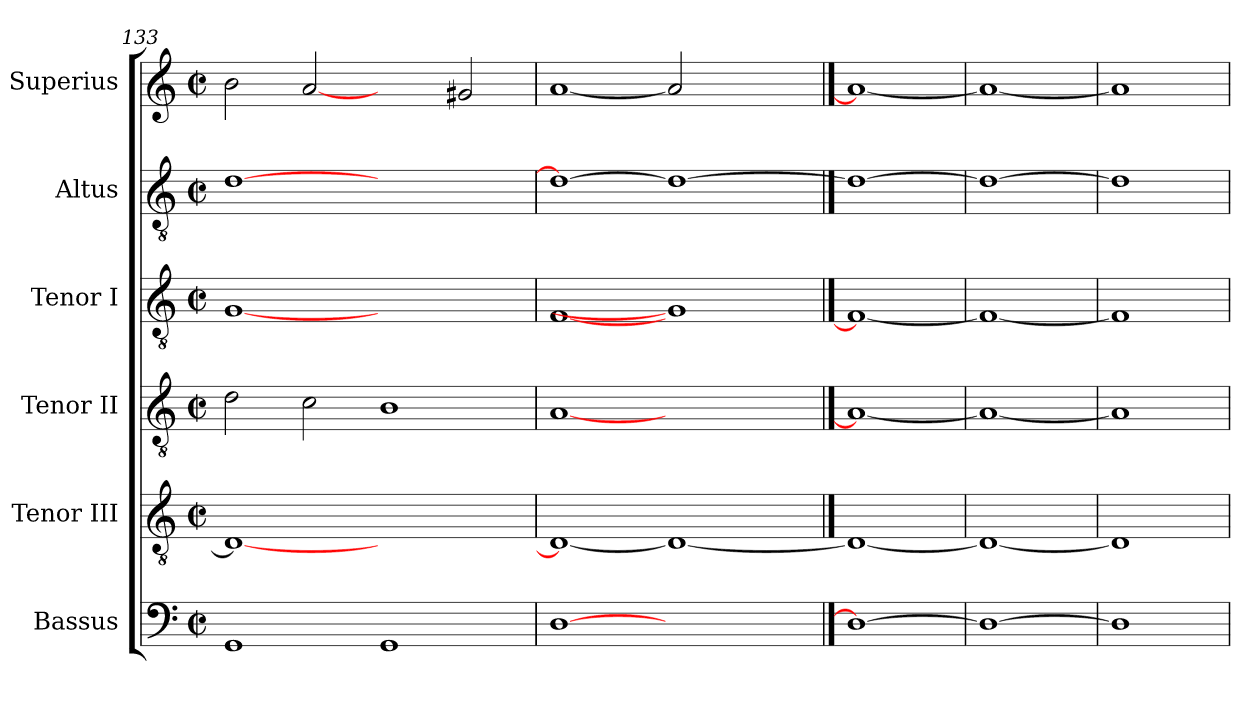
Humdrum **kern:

**kern	**kern	**kern	**kern	**kern	**kern
*part6	*part5	*part4	*part3	*part2	*part1
*staff6	*staff5	*staff4	*staff3	*staff2	*staff1
*I"Bassus	*I"Tenor III	*I"Tenor II	*I"Tenor I	*I"Altus	*I"Superius
*I'B.	*I'T.t.	*I'T.s.	*I'T.p.	*I'C.	*I'S.
*clefF4	*clefGv2	*clefGv2	*clefGv2	*clefGv2	*clefG2
*	*ITrd7c12	*ITrd7c12	*ITrd7c12	*ITrd7c12	*
*k[]	*k[]	*k[]	*k[]	*k[]	*k[]
*C:	*C:	*C:	*C:	*C:	*C:
*M2/2	*M2/2	*M2/2	*M2/2	*M2/2	*M2/2
*met(c|)	*met(c|)	*met(c|)	*met(c|)	*met(c|)	*met(c|)
=133	=133	=133	=133	=133	=133
1GGi	1DDi_<	2Di\	[1GGi	[>1Di	2bi\
.	.	2Ci\	.	.	[2ai
1GGi	1ryy	1BBi	1ryy	1ryy	2ryy
.	.	.	.	.	2g#Xi/
=134	=134	=134	=134	=134	=134
[1Di	1DDi_<	[1AAi	[1FFi	1Di_>	[1ai
1ryy	1DDi_	1ryy	1GGi]	1Di_	2ai]
.	.	.	.	.	2ryy
==135	==135	==135	==135	==135	==135
1Di_	1DDi_	1AAi_	1FFi_	1Di_	1ai_
=136	=136	=136	=136	=136	=136
1Di_	1DDi_	1AAi_	1FFi_	1Di_	1ai_
=137	=137	=137	=137	=137	=137
1Di]	1DDi]	1AAi]	1FFi]	1Di]	1ai]
=	=	=	=	=	=
*-	*-	*-	*-	*-	*-
